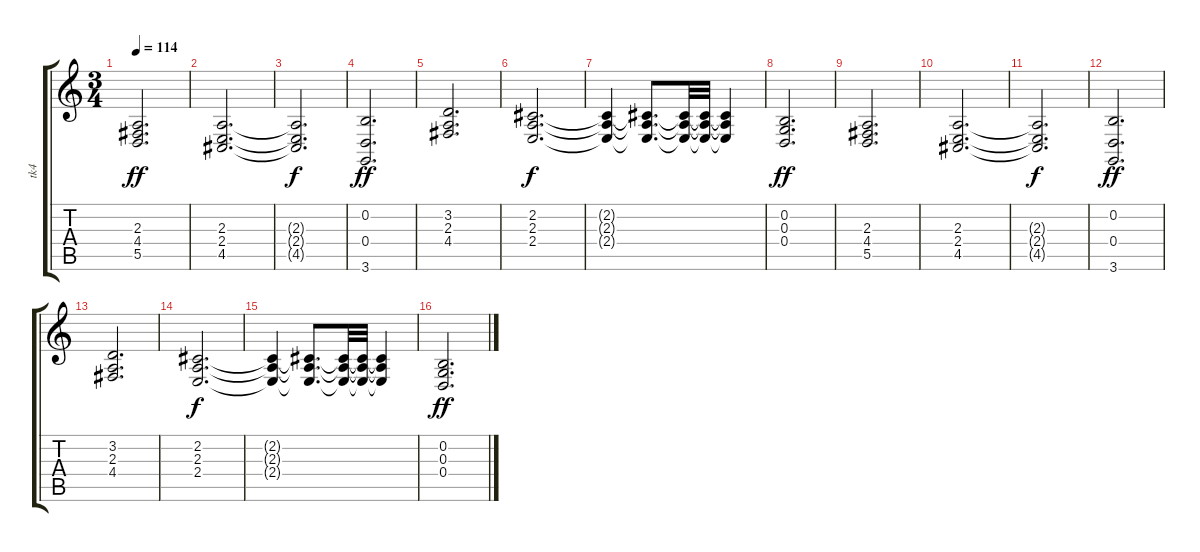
\track ("tk4" "tk4") {instrument stringensemble1}
\staff {score tabs}
\tuning (E4 B3 G3 D3 A2 E2) {hide}
\ts (3 4)
\tempo 114
\clef g2
\ks c
(2.3 4.4 5.5).2{d dy ff} |
(2.3 2.4 4.5).2{d} |
(2.3{t} 2.4{t} 4.5{t}).2{d dy f} |
(0.2 0.4 3.6).2{d dy ff} |
(3.2 2.3 4.4).2{d} |
(2.2 2.3 2.4).2{d dy f} |
(2.2{t} 2.3{t} 2.4{t}).4 (2.2{t} 2.3{t} 2.4{t}).8{d} (2.2{t} 2.3{t} 2.4{t}).32 (2.2{t} 2.3{t} 2.4{t}).32 (2.2{t} 2.3{t} 2.4{t}).4 |
(0.2 0.3 0.4).2{d dy ff} |
(2.3 4.4 5.5).2{d} |
(2.3 2.4 4.5).2{d} |
(2.3{t} 2.4{t} 4.5{t}).2{d dy f} |
(0.2 0.4 3.6).2{d dy ff} |
(3.2 2.3 4.4).2{d} |
(2.2 2.3 2.4).2{d dy f} |
(2.2{t} 2.3{t} 2.4{t}).4 (2.2{t} 2.3{t} 2.4{t}).8{d} (2.2{t} 2.3{t} 2.4{t}).32 (2.2{t} 2.3{t} 2.4{t}).32 (2.2{t} 2.3{t} 2.4{t}).4 |
(0.2 0.3 0.4).2{d dy ff}
